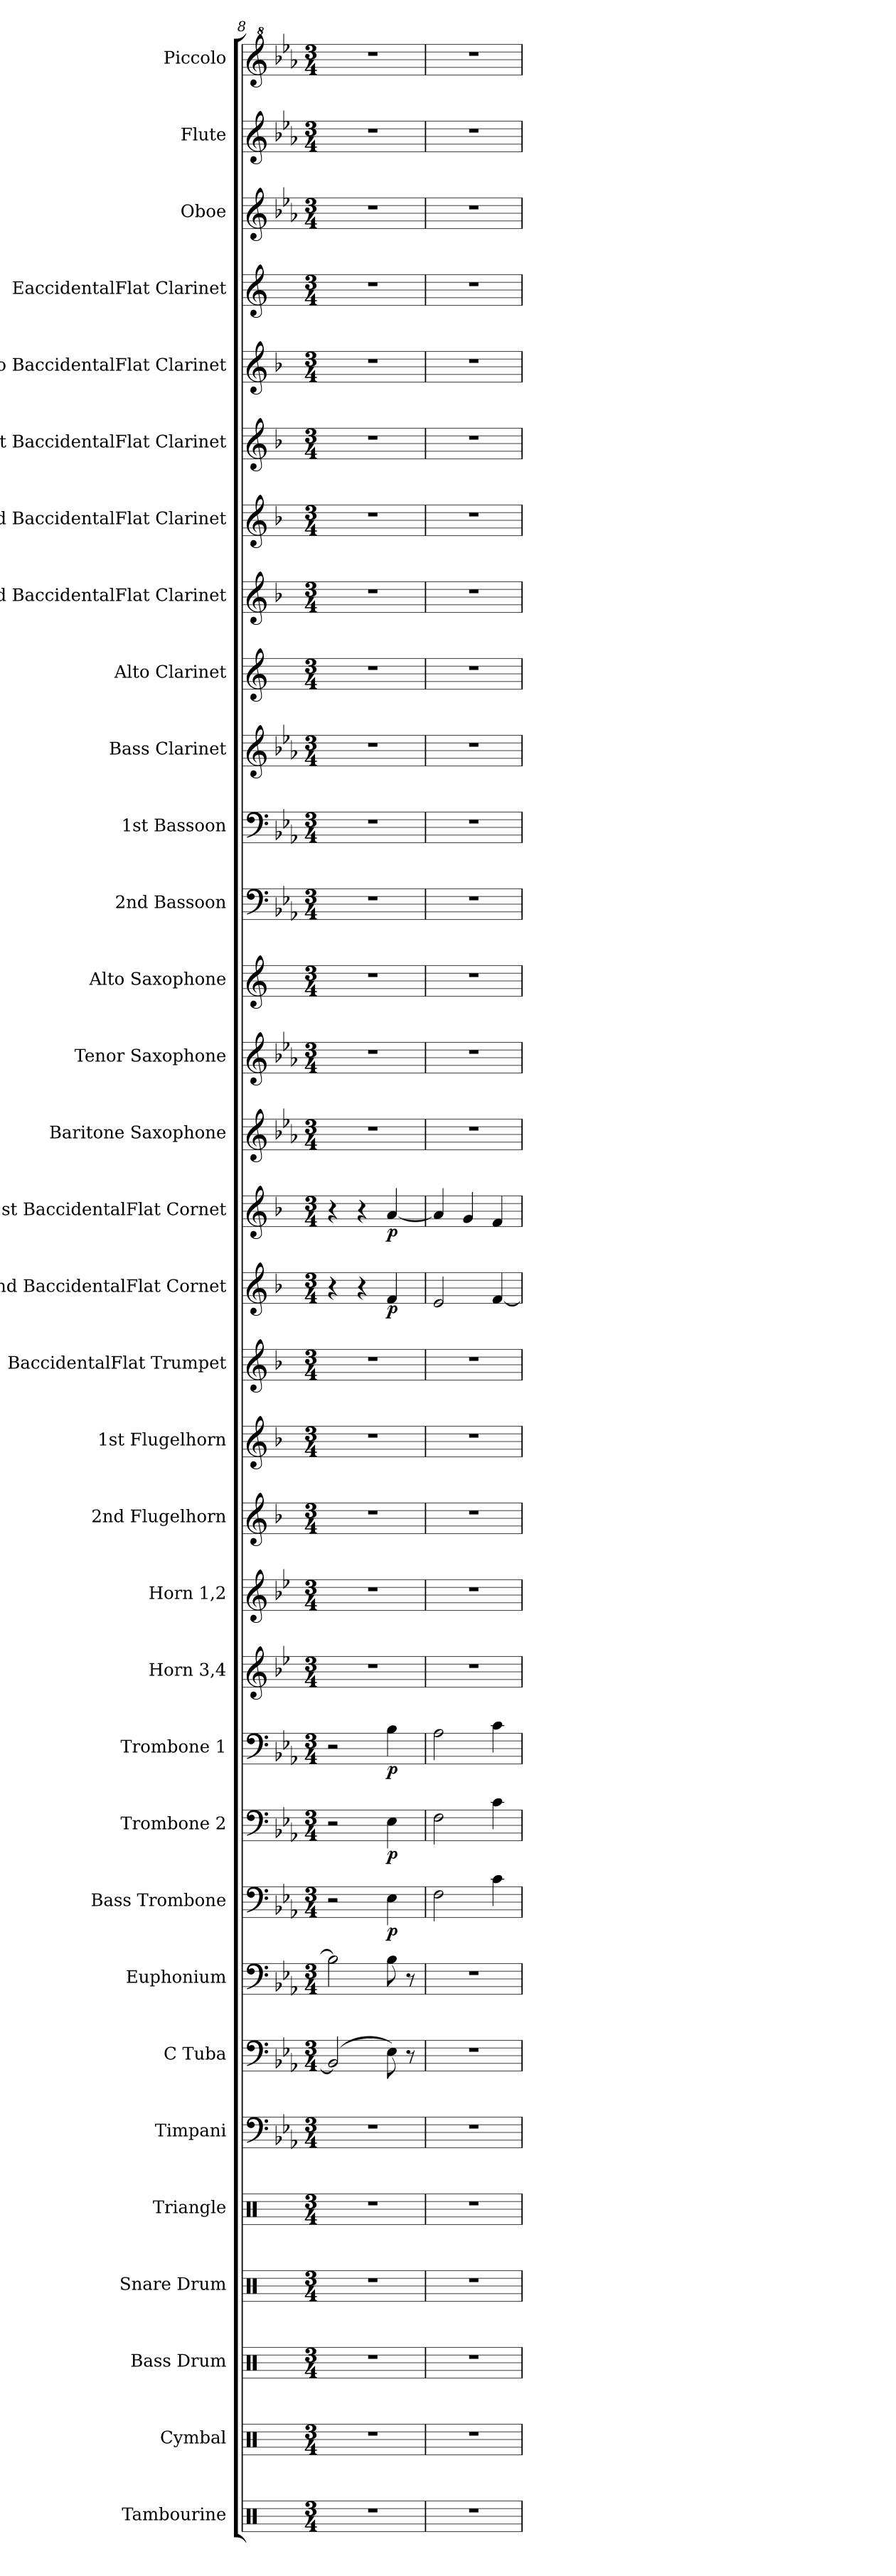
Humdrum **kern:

**kern	**kern	**kern	**kern	**kern	**kern	**kern	**kern	**kern	**dynam	**kern	**dynam	**kern	**dynam	**kern	**kern	**kern	**kern	**kern	**kern	**dynam	**kern	**dynam	**kern	**kern	**kern	**kern	**kern	**kern	**kern	**kern	**kern	**kern	**kern	**kern	**kern	**kern	**kern
*part33	*part32	*part31	*part30	*part29	*part28	*part27	*part26	*part25	*part25	*part24	*part24	*part23	*part23	*part22	*part21	*part20	*part19	*part18	*part17	*part17	*part16	*part16	*part15	*part14	*part13	*part12	*part11	*part10	*part9	*part8	*part7	*part6	*part5	*part4	*part3	*part2	*part1
*staff33	*staff32	*staff31	*staff30	*staff29	*staff28	*staff27	*staff26	*staff25	*staff25	*staff24	*staff24	*staff23	*staff23	*staff22	*staff21	*staff20	*staff19	*staff18	*staff17	*staff17	*staff16	*staff16	*staff15	*staff14	*staff13	*staff12	*staff11	*staff10	*staff9	*staff8	*staff7	*staff6	*staff5	*staff4	*staff3	*staff2	*staff1
*I"Tambourine	*I"Cymbal	*I"Bass Drum	*I"Snare Drum	*I"Triangle	*I"Timpani	*I"C Tuba	*I"Euphonium	*I"Bass Trombone	*	*I"Trombone 2	*	*I"Trombone 1	*	*I"Horn 3,4	*I"Horn 1,2	*I"2nd Flugelhorn	*I"1st Flugelhorn	*I"BaccidentalFlat Trumpet	*I"2nd BaccidentalFlat Cornet	*	*I"1st BaccidentalFlat Cornet	*	*I"Baritone Saxophone	*I"Tenor Saxophone	*I"Alto Saxophone	*I"2nd Bassoon	*I"1st Bassoon	*I"Bass Clarinet	*I"Alto Clarinet	*I"3rd BaccidentalFlat Clarinet	*I"2nd BaccidentalFlat Clarinet	*I"1st BaccidentalFlat Clarinet	*I"Solo BaccidentalFlat Clarinet	*I"EaccidentalFlat Clarinet	*I"Oboe	*I"Flute	*I"Piccolo
*I'Tamb.	*I'Cym.	*I'B. Dr.	*I'Sn. Dr.	*I'Trgl.	*I'Timp.	*I'C Tu.	*I'Eu.	*I'B. Trb.	*	*I'Trb. 2	*	*I'Trb. 1	*	*I'Hn. 3,4	*I'Hn. 1,2	*I'2nd Flghn.	*I'1st Flghn.	*I'BaccidentalFlat Tpt.	*I'2nd BaccidentalFlat Cnt.	*	*I'1st BaccidentalFlat Cnt.	*	*I'Bar. Sax.	*I'T. Sax.	*I'A. Sax.	*I'2nd Bsn.	*I'1st Bsn.	*I'B. Cl.	*I'A. Cl.	*I'3rd BaccidentalFlat Cl.	*I'2nd BaccidentalFlat Cl.	*I'1st BaccidentalFlat Cl.	*I'Solo BaccidentalFlat Cl.	*I'EaccidentalFlat Cl.	*I'Ob.	*I'Fl.	*I'Picc.
*clefX	*clefX	*clefX	*clefX	*clefX	*clefF4	*clefF4	*clefF4	*clefF4	*	*clefF4	*	*clefF4	*	*clefG2	*clefG2	*clefG2	*clefG2	*clefG2	*clefG2	*	*clefG2	*	*clefG2	*clefG2	*clefG2	*clefF4	*clefF4	*clefG2	*clefG2	*clefG2	*clefG2	*clefG2	*clefG2	*clefG2	*clefG2	*clefG2	*clefG^2
*	*	*	*	*	*	*	*	*	*	*	*	*	*	*ITrd4c7	*ITrd4c7	*ITrd1c2	*ITrd1c2	*ITrd1c2	*ITrd1c2	*	*ITrd1c2	*	*ITrd12c21	*ITrd8c14	*ITrd5c9	*	*	*ITrd8c14	*ITrd5c9	*ITrd1c2	*ITrd1c2	*ITrd1c2	*ITrd1c2	*ITrd-2c-3	*	*	*ITrd-7c-12
*k[]	*k[]	*k[]	*k[]	*k[]	*k[b-e-a-]	*k[b-e-a-]	*k[b-e-a-]	*k[b-e-a-]	*	*k[b-e-a-]	*	*k[b-e-a-]	*	*k[b-e-a-]	*k[b-e-a-]	*k[b-e-a-]	*k[b-e-a-]	*k[b-e-a-]	*k[b-e-a-]	*	*k[b-e-a-]	*	*k[b-e-a-]	*k[b-e-a-]	*k[b-e-a-]	*k[b-e-a-]	*k[b-e-a-]	*k[b-e-a-]	*k[b-e-a-]	*k[b-e-a-]	*k[b-e-a-]	*k[b-e-a-]	*k[b-e-a-]	*k[b-e-a-]	*k[b-e-a-]	*k[b-e-a-]	*k[b-e-a-]
*M3/4	*M3/4	*M3/4	*M3/4	*M3/4	*M3/4	*M3/4	*M3/4	*M3/4	*	*M3/4	*	*M3/4	*	*M3/4	*M3/4	*M3/4	*M3/4	*M3/4	*M3/4	*	*M3/4	*	*M3/4	*M3/4	*M3/4	*M3/4	*M3/4	*M3/4	*M3/4	*M3/4	*M3/4	*M3/4	*M3/4	*M3/4	*M3/4	*M3/4	*M3/4
=8	=8	=8	=8	=8	=8	=8	=8	=8	=8	=8	=8	=8	=8	=8	=8	=8	=8	=8	=8	=8	=8	=8	=8	=8	=8	=8	=8	=8	=8	=8	=8	=8	=8	=8	=8	=8	=8
2.r	2.r	2.r	2.r	2.r	2.r	(2BB-/]	2B-\]	2r	.	2r	.	2r	.	2.r	2.r	2.r	2.r	2.r	4r	.	4r	.	2.r	2.r	2.r	2.r	2.r	2.r	2.r	2.r	2.r	2.r	2.r	2.r	2.r	2.r	2.r
.	.	.	.	.	.	.	.	.	.	.	.	.	.	.	.	.	.	.	4r	.	4r	.	.	.	.	.	.	.	.	.	.	.	.	.	.	.	.
!	!	!	!	!	!	!	!	!	!LO:DY:b	!	!LO:DY:b	!	!LO:DY:b	!	!	!	!	!	!	!LO:DY:b	!	!LO:DY:b	!	!	!	!	!	!	!	!	!	!	!	!	!	!	!
.	.	.	.	.	.	8E-\)	8B-\	4E-\	p	4E-\	p	4B-\	p	.	.	.	.	.	4e-/	p	[4g/	p	.	.	.	.	.	.	.	.	.	.	.	.	.	.	.
.	.	.	.	.	.	8r	8r	.	.	.	.	.	.	.	.	.	.	.	.	.	.	.	.	.	.	.	.	.	.	.	.	.	.	.	.	.	.
=9	=9	=9	=9	=9	=9	=9	=9	=9	=9	=9	=9	=9	=9	=9	=9	=9	=9	=9	=9	=9	=9	=9	=9	=9	=9	=9	=9	=9	=9	=9	=9	=9	=9	=9	=9	=9	=9
2.r	2.r	2.r	2.r	2.r	2.r	2.r	2.r	2F\	.	2F\	.	2A-\	.	2.r	2.r	2.r	2.r	2.r	2d/	.	4g/]	.	2.r	2.r	2.r	2.r	2.r	2.r	2.r	2.r	2.r	2.r	2.r	2.r	2.r	2.r	2.r
.	.	.	.	.	.	.	.	.	.	.	.	.	.	.	.	.	.	.	.	.	4f/	.	.	.	.	.	.	.	.	.	.	.	.	.	.	.	.
.	.	.	.	.	.	.	.	4c\	.	4c\	.	4c\	.	.	.	.	.	.	[4e-/	.	4e-/	.	.	.	.	.	.	.	.	.	.	.	.	.	.	.	.
=	=	=	=	=	=	=	=	=	=	=	=	=	=	=	=	=	=	=	=	=	=	=	=	=	=	=	=	=	=	=	=	=	=	=	=	=	=
*-	*-	*-	*-	*-	*-	*-	*-	*-	*-	*-	*-	*-	*-	*-	*-	*-	*-	*-	*-	*-	*-	*-	*-	*-	*-	*-	*-	*-	*-	*-	*-	*-	*-	*-	*-	*-	*-
